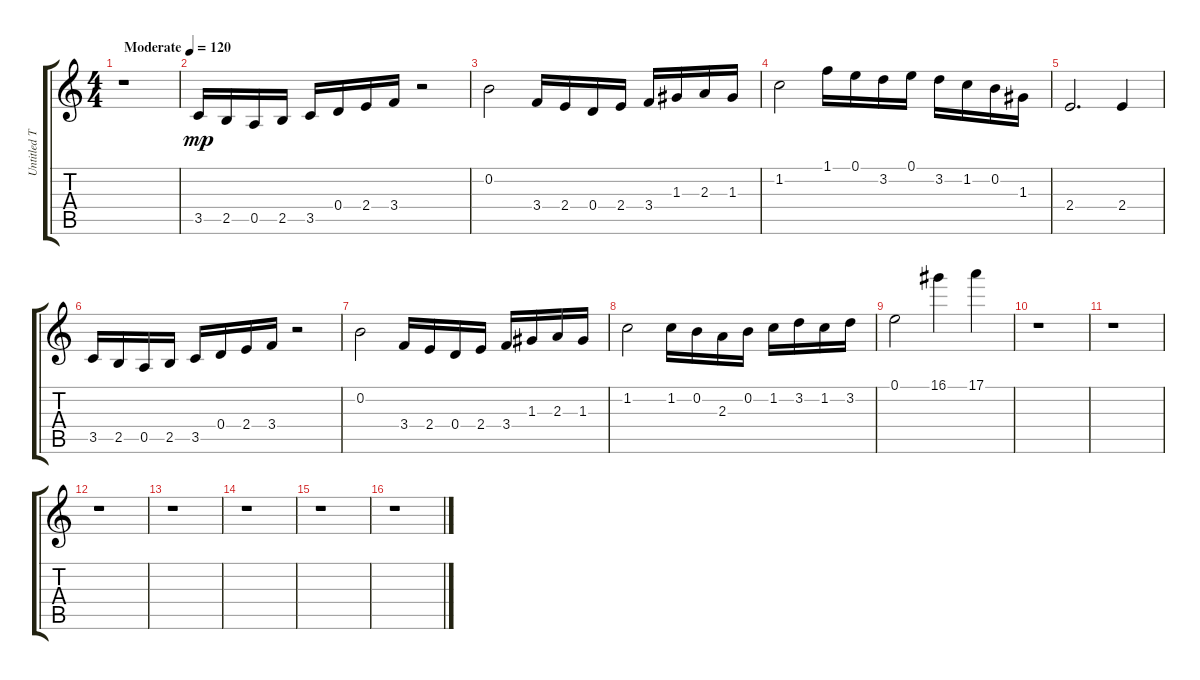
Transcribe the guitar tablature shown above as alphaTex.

\track ("Untitled Track" "Untitled T") {instrument distortionguitar}
\staff {score tabs}
\tuning (E4 B3 G3 D3 A2 E2) {hide}
\ts (4 4)
\tempo (120 "Moderate")
\clef g2
\ks c
r.1{dy mp instrument distortionguitar} |
3.5.16 2.5.16 0.5.16 2.5.16 3.5.16 0.4.16 2.4.16 3.4.16 r.2 |
0.2.2 3.4.16 2.4.16 0.4.16 2.4.16 3.4.16 1.3.16 2.3.16 1.3.16 |
1.2.2 1.1.16 0.1.16 3.2.16 0.1.16 3.2.16 1.2.16 0.2.16 1.3.16 |
2.4.2{d} 2.4.4 |
3.5.16 2.5.16 0.5.16 2.5.16 3.5.16 0.4.16 2.4.16 3.4.16 r.2 |
0.2.2 3.4.16 2.4.16 0.4.16 2.4.16 3.4.16 1.3.16 2.3.16 1.3.16 |
1.2.2 1.2.16 0.2.16 2.3.16 0.2.16 1.2.16 3.2.16 1.2.16 3.2.16 |
0.1.2 16.1.4 17.1.4 |
r.1 |
r.1 |
r.1 |
r.1 |
r.1 |
r.1 |
r.1
